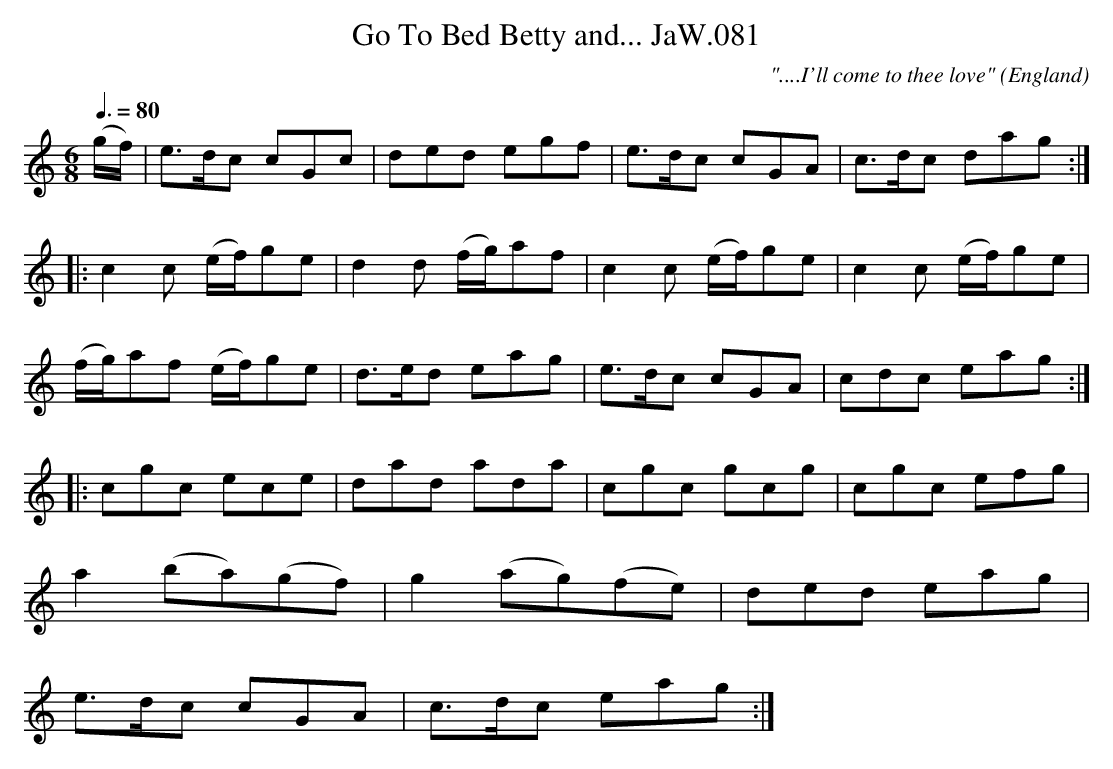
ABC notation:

X:1
T:Go To Bed Betty and... JaW.081
C:"....I'll come to thee love"
L:1/8
M:6/8
O:England
Q:3/8=80
K:C
(g/f/)|e>dc cGc|ded egf|e>dc cGA|c>dc dag:|!
|:c2c (e/f/)ge|d2d (f/g/)af|c2c (e/f/)ge|c2c (e/f/)ge|!
(f/g/)af (e/f/)ge|d>ed eag|e>dc cGA|cdc eag:|!
|:cgc ece|dad ada|cgc gcg|cgc efg|!
a2(ba)(gf)|g2(ag)(fe)|ded eag|!
e>dc cGA|c>dc eag:|
